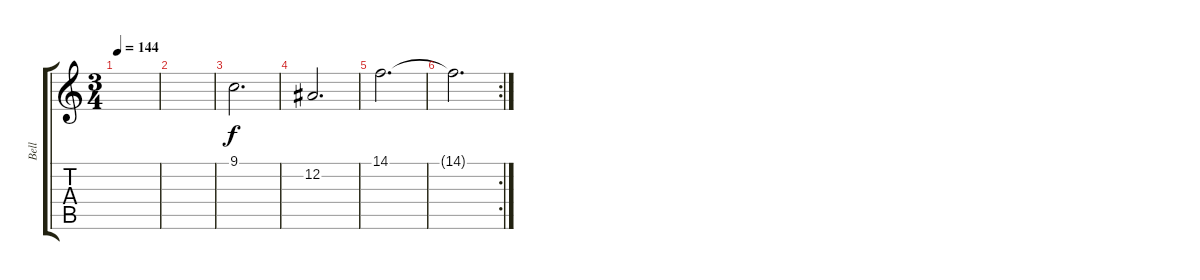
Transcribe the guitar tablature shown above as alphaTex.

\track ("Bell" "Bell") {instrument fx3crystal}
\staff {score tabs}
\tuning (Eb4 Bb3 Gb3 Db3 Ab2 Eb2) {hide}
\ts (3 4)
\tempo 144
\clef g2
\ks c
|
|
9.1.2{d} |
12.2.2{d} |
14.1.2{d} |
\rc 2
14.1{t}.2{d}
